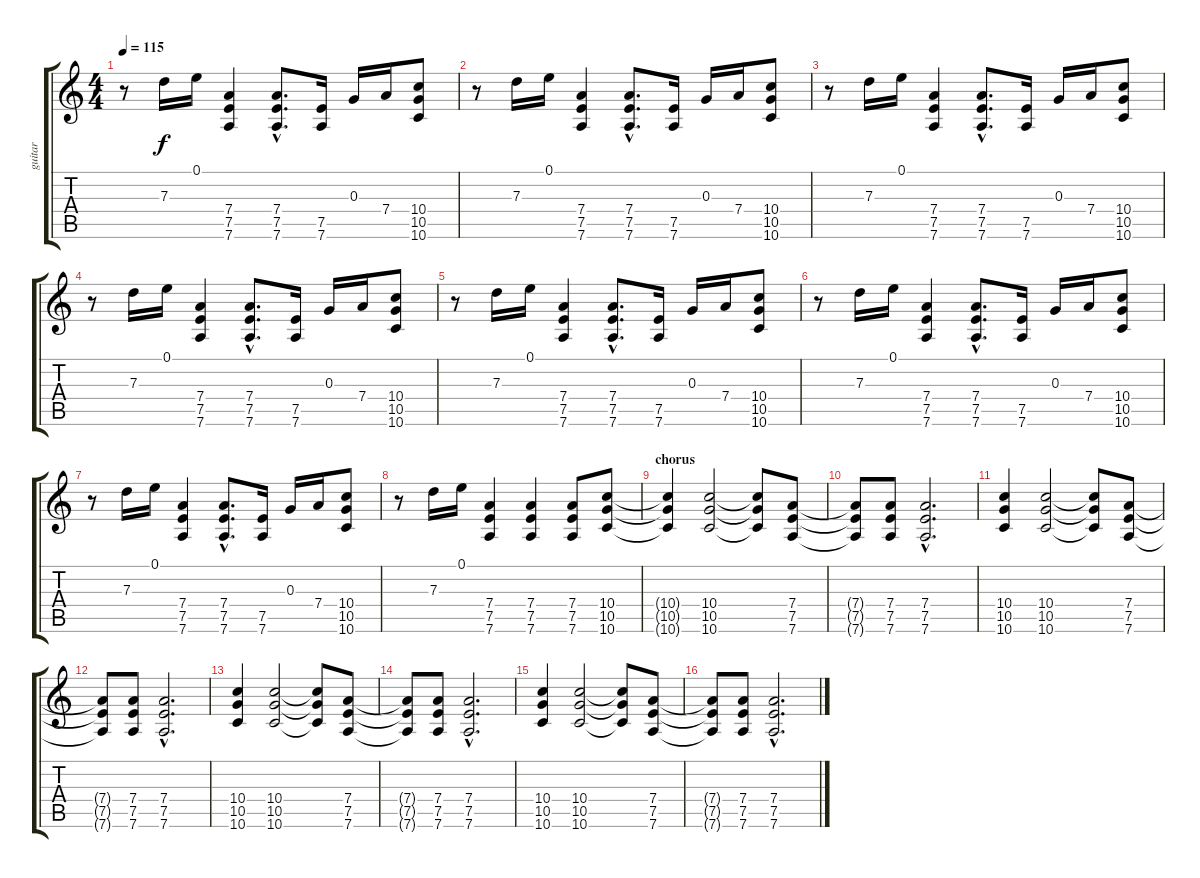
\track ("guitar" "guitar") {instrument overdrivenguitar}
\staff {score tabs}
\tuning (E4 B3 G3 D3 A2 D2) {hide}
\ts (4 4)
\tempo 115
\clef g2
\ks c
r.8{dy f} 7.3.16 0.1.16 (7.4 7.5 7.6).4 (7.4{hac} 7.5{hac} 7.6{hac}).8{d} (7.5 7.6).16 0.3.16 7.4.16 (10.4 10.5 10.6).8 |
r.8 7.3.16 0.1.16 (7.4 7.5 7.6).4 (7.4{hac} 7.5{hac} 7.6{hac}).8{d} (7.5 7.6).16 0.3.16 7.4.16 (10.4 10.5 10.6).8 |
r.8 7.3.16 0.1.16 (7.4 7.5 7.6).4 (7.4{hac} 7.5{hac} 7.6{hac}).8{d} (7.5 7.6).16 0.3.16 7.4.16 (10.4 10.5 10.6).8 |
r.8 7.3.16 0.1.16 (7.4 7.5 7.6).4 (7.4{hac} 7.5{hac} 7.6{hac}).8{d} (7.5 7.6).16 0.3.16 7.4.16 (10.4 10.5 10.6).8 |
r.8 7.3.16 0.1.16 (7.4 7.5 7.6).4 (7.4{hac} 7.5{hac} 7.6{hac}).8{d} (7.5 7.6).16 0.3.16 7.4.16 (10.4 10.5 10.6).8 |
r.8 7.3.16 0.1.16 (7.4 7.5 7.6).4 (7.4{hac} 7.5{hac} 7.6{hac}).8{d} (7.5 7.6).16 0.3.16 7.4.16 (10.4 10.5 10.6).8 |
r.8 7.3.16 0.1.16 (7.4 7.5 7.6).4 (7.4{hac} 7.5{hac} 7.6{hac}).8{d} (7.5 7.6).16 0.3.16 7.4.16 (10.4 10.5 10.6).8 |
r.8 7.3.16 0.1.16 (7.4 7.5 7.6).4 (7.4 7.5 7.6).4 (7.4 7.5 7.6).8 (10.4 10.5 10.6).8 |
\section ("" "chorus")
(10.4{t} 10.5{t} 10.6{t}).4 (10.4 10.5 10.6).2 (10.4{t} 10.5{t} 10.6{t}).8 (7.4 7.5 7.6).8 |
(7.4{t} 7.5{t} 7.6{t}).8 (7.4 7.5 7.6).8 (7.4{hac} 7.5{hac} 7.6{hac}).2{d} |
(10.4 10.5 10.6).4 (10.4 10.5 10.6).2 (10.4{t} 10.5{t} 10.6{t}).8 (7.4 7.5 7.6).8 |
(7.4{t} 7.5{t} 7.6{t}).8 (7.4 7.5 7.6).8 (7.4{hac} 7.5{hac} 7.6{hac}).2{d} |
(10.4 10.5 10.6).4 (10.4 10.5 10.6).2 (10.4{t} 10.5{t} 10.6{t}).8 (7.4 7.5 7.6).8 |
(7.4{t} 7.5{t} 7.6{t}).8 (7.4 7.5 7.6).8 (7.4{hac} 7.5{hac} 7.6{hac}).2{d} |
(10.4 10.5 10.6).4 (10.4 10.5 10.6).2 (10.4{t} 10.5{t} 10.6{t}).8 (7.4 7.5 7.6).8 |
(7.4{t} 7.5{t} 7.6{t}).8 (7.4 7.5 7.6).8 (7.4{hac} 7.5{hac} 7.6{hac}).2{d}
